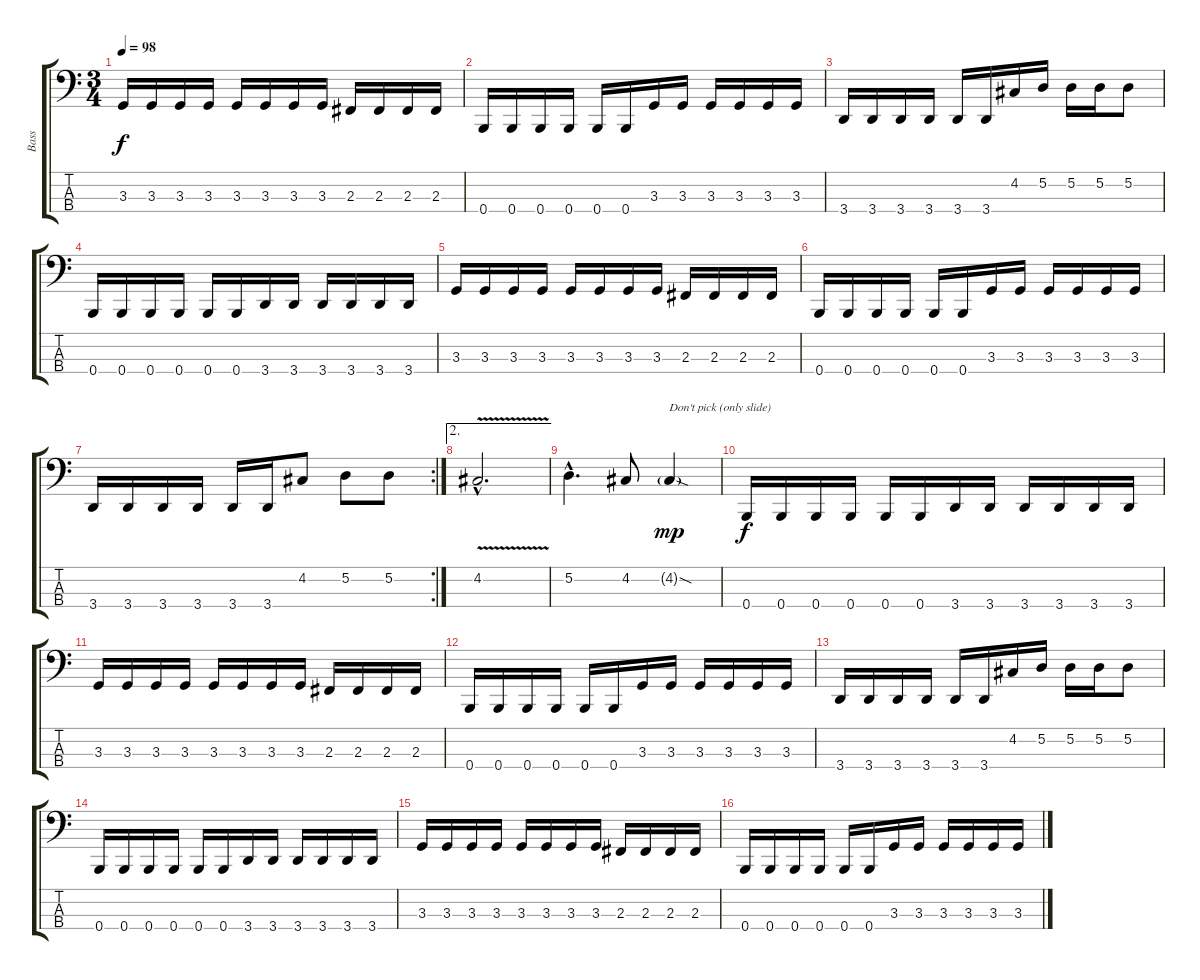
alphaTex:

\track ("Bass" "Bass") {instrument electricbassfinger}
\staff {score tabs}
\tuning (D2 A1 E1 B0) {hide}
\ts (3 4)
\tempo 98
\clef f4
\ks c
3.3.16{dy f} 3.3.16 3.3.16 3.3.16 3.3.16 3.3.16 3.3.16 3.3.16 2.3.16 2.3.16 2.3.16 2.3.16 |
0.4.16 0.4.16 0.4.16 0.4.16 0.4.16 0.4.16 3.3.16 3.3.16 3.3.16 3.3.16 3.3.16 3.3.16 |
3.4.16 3.4.16 3.4.16 3.4.16 3.4.16 3.4.16 4.2.16 5.2.16 5.2.16 5.2.16 5.2.8 |
0.4.16 0.4.16 0.4.16 0.4.16 0.4.16 0.4.16 3.4.16 3.4.16 3.4.16 3.4.16 3.4.16 3.4.16 |
3.3.16 3.3.16 3.3.16 3.3.16 3.3.16 3.3.16 3.3.16 3.3.16 2.3.16 2.3.16 2.3.16 2.3.16 |
0.4.16 0.4.16 0.4.16 0.4.16 0.4.16 0.4.16 3.3.16 3.3.16 3.3.16 3.3.16 3.3.16 3.3.16 |
\rc 2
3.4.16 3.4.16 3.4.16 3.4.16 3.4.16 3.4.16 4.2.8 5.2.8 5.2.8 |
\ae 2
4.2{v hac}.2{d} |
5.2{hac}.4{d} 4.2.8 4.2{sod g}.4{txt "Don't pick (only slide)" dy mp} |
0.4.16{dy f} 0.4.16 0.4.16 0.4.16 0.4.16 0.4.16 3.4.16 3.4.16 3.4.16 3.4.16 3.4.16 3.4.16 |
3.3.16 3.3.16 3.3.16 3.3.16 3.3.16 3.3.16 3.3.16 3.3.16 2.3.16 2.3.16 2.3.16 2.3.16 |
0.4.16 0.4.16 0.4.16 0.4.16 0.4.16 0.4.16 3.3.16 3.3.16 3.3.16 3.3.16 3.3.16 3.3.16 |
3.4.16 3.4.16 3.4.16 3.4.16 3.4.16 3.4.16 4.2.16 5.2.16 5.2.16 5.2.16 5.2.8 |
0.4.16 0.4.16 0.4.16 0.4.16 0.4.16 0.4.16 3.4.16 3.4.16 3.4.16 3.4.16 3.4.16 3.4.16 |
3.3.16 3.3.16 3.3.16 3.3.16 3.3.16 3.3.16 3.3.16 3.3.16 2.3.16 2.3.16 2.3.16 2.3.16 |
0.4.16 0.4.16 0.4.16 0.4.16 0.4.16 0.4.16 3.3.16 3.3.16 3.3.16 3.3.16 3.3.16 3.3.16
